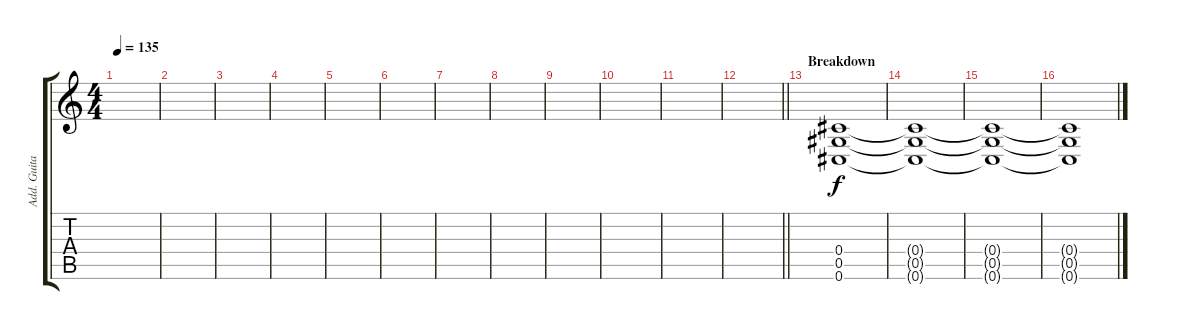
\track ("Add. Guitar 1" "Add. Guita") {instrument distortionguitar}
\staff {score tabs}
\tuning (Eb4 Bb3 Gb3 Db3 Ab2 Db2) {hide}
\ts (4 4)
\tempo 135
\clef g2
\ks c
|
|
|
|
|
|
|
|
|
|
|
\barLineRight lightlight
|
\section ("" "Breakdown")
(0.4 0.5 0.6).1 |
(0.4{t} 0.5{t} 0.6{t}).1 |
(0.4{t} 0.5{t} 0.6{t}).1 |
(0.4{t} 0.5{t} 0.6{t}).1
